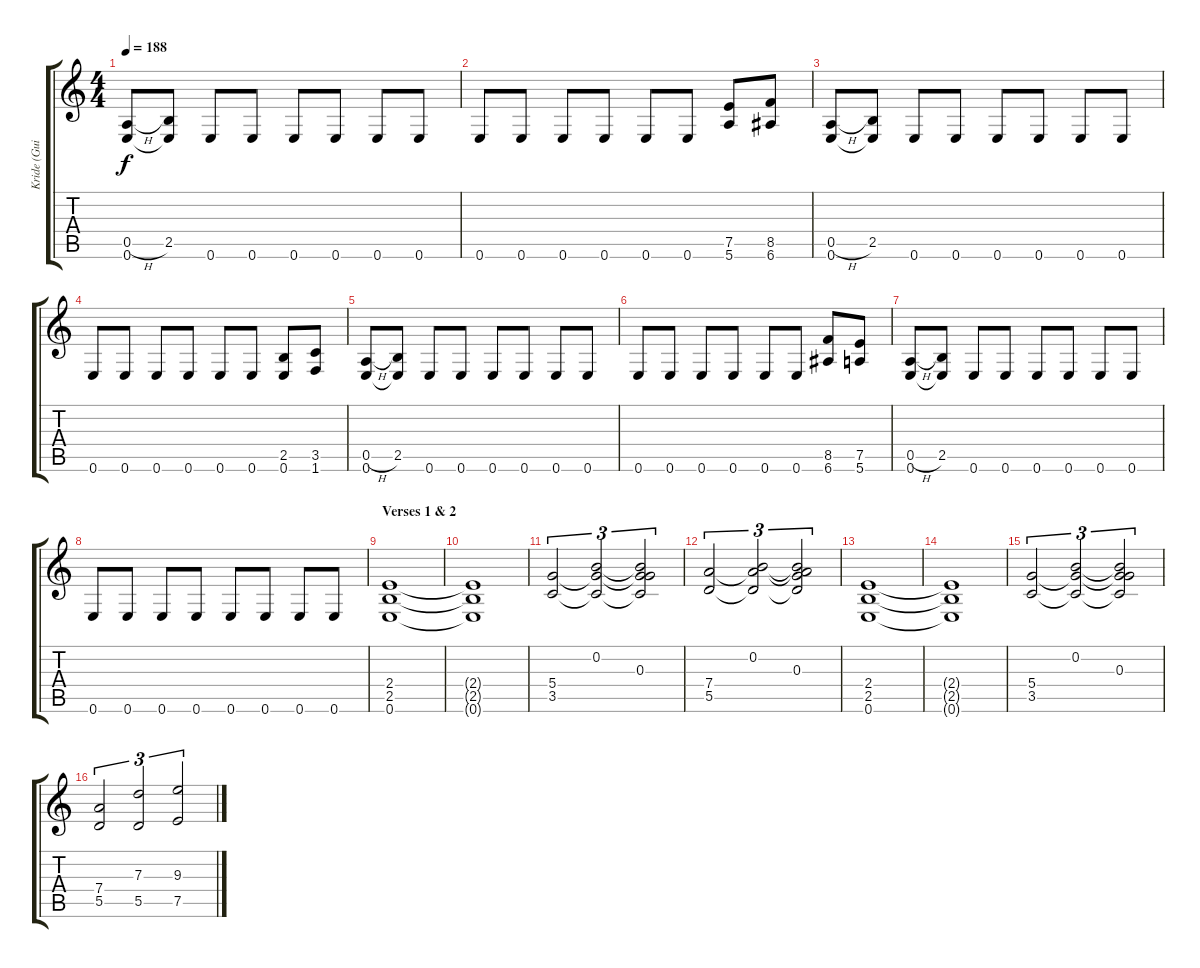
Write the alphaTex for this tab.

\track ("Kride (Guitar II)" "Kride (Gui") {instrument distortionguitar}
\staff {score tabs}
\tuning (E4 B3 G3 D3 A2 E2) {hide}
\ts (4 4)
\tempo 188
\clef g2
\ks c
(0.5{h} 0.6).8{dy f} (2.5 0.6{t}).8 0.6.8 0.6.8 0.6.8 0.6.8 0.6.8 0.6.8 |
0.6.8 0.6.8 0.6.8 0.6.8 0.6.8 0.6.8 (7.5 5.6).8 (8.5 6.6).8 |
(0.5{h} 0.6).8 (2.5 0.6{t}).8 0.6.8 0.6.8 0.6.8 0.6.8 0.6.8 0.6.8 |
0.6.8 0.6.8 0.6.8 0.6.8 0.6.8 0.6.8 (2.5 0.6).8 (3.5 1.6).8 |
(0.5{h} 0.6).8 (2.5 0.6{t}).8 0.6.8 0.6.8 0.6.8 0.6.8 0.6.8 0.6.8 |
0.6.8 0.6.8 0.6.8 0.6.8 0.6.8 0.6.8 (8.5 6.6).8 (7.5 5.6).8 |
(0.5{h} 0.6).8 (2.5 0.6{t}).8 0.6.8 0.6.8 0.6.8 0.6.8 0.6.8 0.6.8 |
0.6.8 0.6.8 0.6.8 0.6.8 0.6.8 0.6.8 0.6.8 0.6.8 |
\section ("" "Verses 1 & 2")
(2.4 2.5 0.6).1 |
(2.4{t} 2.5{t} 0.6{t}).1 |
(5.4 3.5).2{tu (3 2)} (0.2 5.4{t} 3.5{t}).2{tu (3 2)} (0.2{t} 0.3 5.4{t} 3.5{t}).2{tu (3 2)} |
(7.4 5.5).2{tu (3 2)} (0.2 7.4{t} 5.5{t}).2{tu (3 2)} (0.2{t} 0.3 7.4{t} 5.5{t}).2{tu (3 2)} |
(2.4 2.5 0.6).1 |
(2.4{t} 2.5{t} 0.6{t}).1 |
(5.4 3.5).2{tu (3 2)} (0.2 5.4{t} 3.5{t}).2{tu (3 2)} (0.2{t} 0.3 5.4{t} 3.5{t}).2{tu (3 2)} |
(7.4 5.5).2{tu (3 2)} (7.3 5.5).2{tu (3 2)} (9.3 7.5).2{tu (3 2)}
